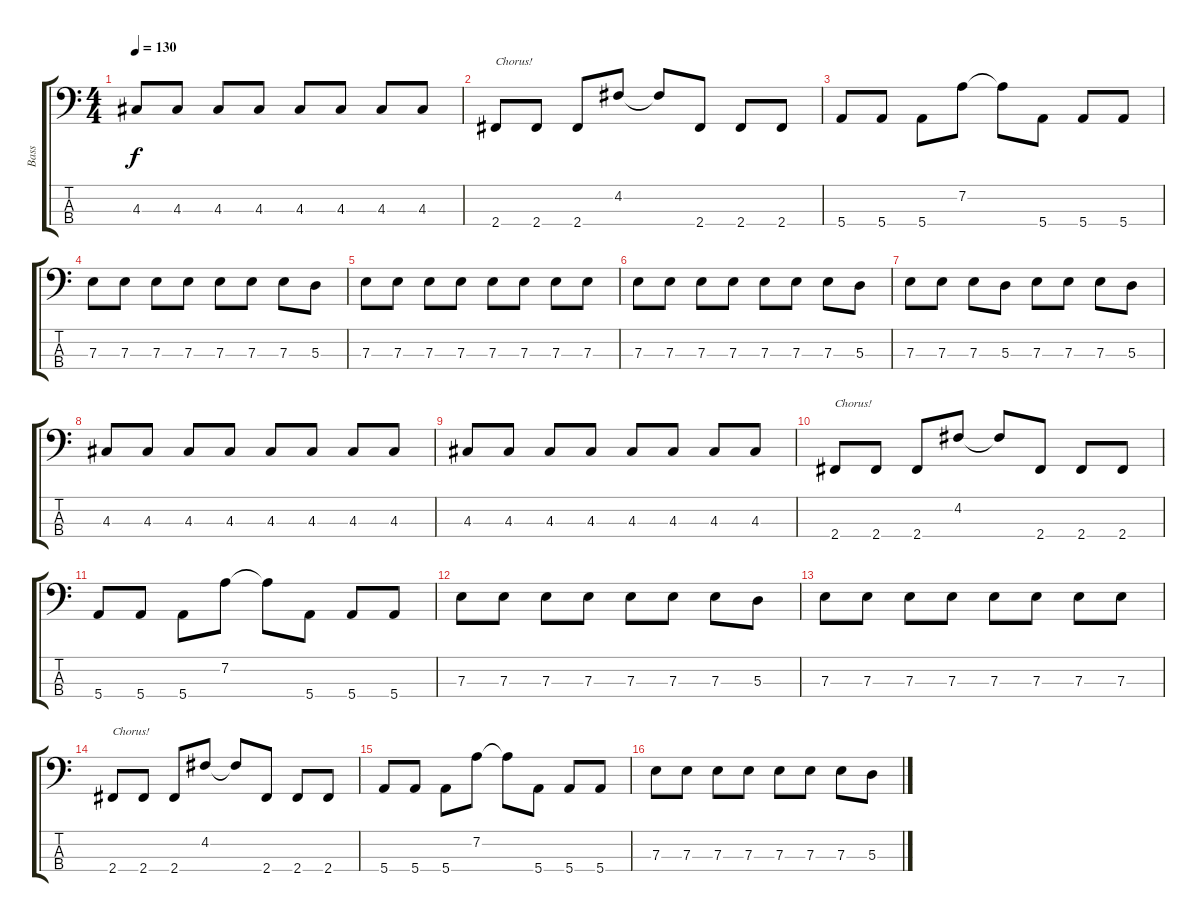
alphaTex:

\track ("Bass" "Bass") {instrument distortionguitar}
\staff {score tabs}
\tuning (G2 D2 A1 E1) {hide}
\ts (4 4)
\tempo 130
\clef f4
\ks c
4.3.8{dy f} 4.3.8 4.3.8 4.3.8 4.3.8 4.3.8 4.3.8 4.3.8 |
2.4.8{txt "Chorus!"} 2.4.8 2.4.8 4.2.8 4.2{t}.8 2.4.8 2.4.8 2.4.8 |
5.4.8 5.4.8 5.4.8 7.2.8 7.2{t}.8 5.4.8 5.4.8 5.4.8 |
7.3.8 7.3.8 7.3.8 7.3.8 7.3.8 7.3.8 7.3.8 5.3.8 |
7.3.8 7.3.8 7.3.8 7.3.8 7.3.8 7.3.8 7.3.8 7.3.8 |
7.3.8 7.3.8 7.3.8 7.3.8 7.3.8 7.3.8 7.3.8 5.3.8 |
7.3.8 7.3.8 7.3.8 5.3.8 7.3.8 7.3.8 7.3.8 5.3.8 |
4.3.8 4.3.8 4.3.8 4.3.8 4.3.8 4.3.8 4.3.8 4.3.8 |
4.3.8 4.3.8 4.3.8 4.3.8 4.3.8 4.3.8 4.3.8 4.3.8 |
2.4.8{txt "Chorus!"} 2.4.8 2.4.8 4.2.8 4.2{t}.8 2.4.8 2.4.8 2.4.8 |
5.4.8 5.4.8 5.4.8 7.2.8 7.2{t}.8 5.4.8 5.4.8 5.4.8 |
7.3.8 7.3.8 7.3.8 7.3.8 7.3.8 7.3.8 7.3.8 5.3.8 |
7.3.8 7.3.8 7.3.8 7.3.8 7.3.8 7.3.8 7.3.8 7.3.8 |
2.4.8{txt "Chorus!"} 2.4.8 2.4.8 4.2.8 4.2{t}.8 2.4.8 2.4.8 2.4.8 |
5.4.8 5.4.8 5.4.8 7.2.8 7.2{t}.8 5.4.8 5.4.8 5.4.8 |
7.3.8 7.3.8 7.3.8 7.3.8 7.3.8 7.3.8 7.3.8 5.3.8
